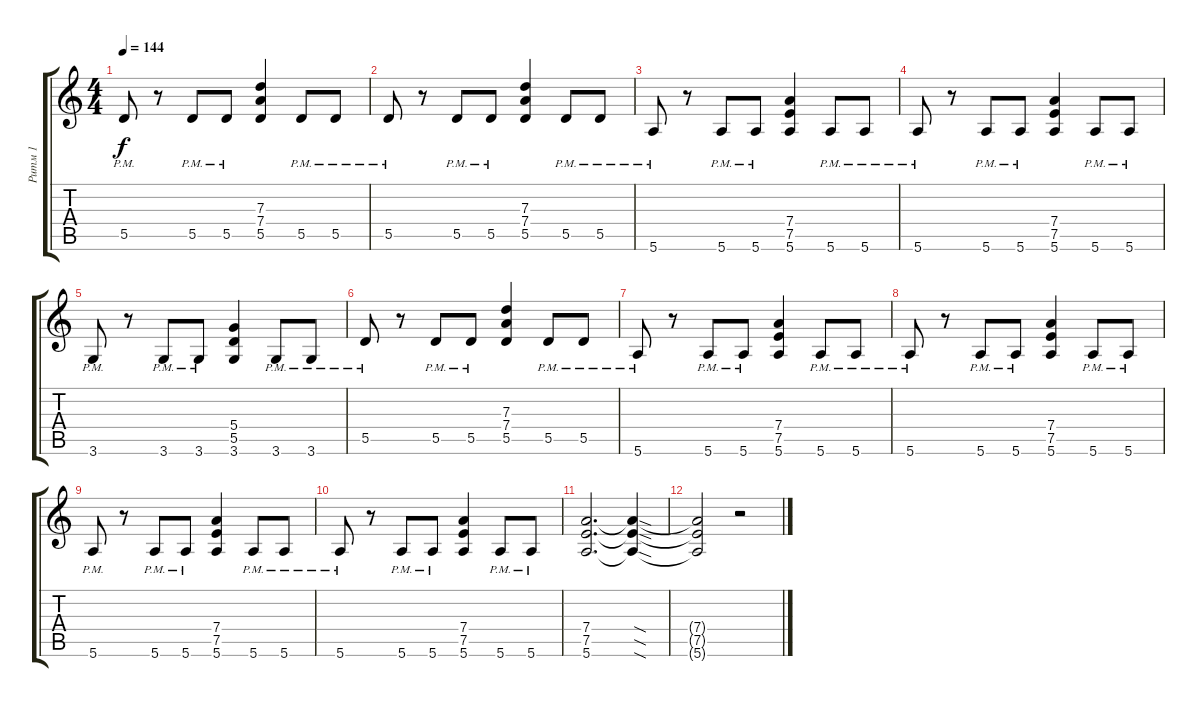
\track ("Ритм 1" "Ритм 1") {instrument distortionguitar}
\staff {score tabs}
\tuning (E4 B3 G3 D3 A2 E2) {hide}
\ts (4 4)
\tempo 144
\clef g2
\ks c
5.5{pm}.8{dy f} r.8 5.5{pm}.8 5.5{pm}.8 (7.3 7.4 5.5).4 5.5{pm}.8 5.5{pm}.8 |
5.5{pm}.8 r.8 5.5{pm}.8 5.5{pm}.8 (7.3 7.4 5.5).4 5.5{pm}.8 5.5{pm}.8 |
5.6{pm}.8 r.8 5.6{pm}.8 5.6{pm}.8 (7.4 7.5 5.6).4 5.6{pm}.8 5.6{pm}.8 |
5.6{pm}.8 r.8 5.6{pm}.8 5.6{pm}.8 (7.4 7.5 5.6).4 5.6{pm}.8 5.6{pm}.8 |
3.6{pm}.8 r.8 3.6{pm}.8 3.6{pm}.8 (5.4 5.5 3.6).4 3.6{pm}.8 3.6{pm}.8 |
5.5{pm}.8 r.8 5.5{pm}.8 5.5{pm}.8 (7.3 7.4 5.5).4 5.5{pm}.8 5.5{pm}.8 |
5.6{pm}.8 r.8 5.6{pm}.8 5.6{pm}.8 (7.4 7.5 5.6).4 5.6{pm}.8 5.6{pm}.8 |
5.6{pm}.8 r.8 5.6{pm}.8 5.6{pm}.8 (7.4 7.5 5.6).4 5.6{pm}.8 5.6{pm}.8 |
5.6{pm}.8 r.8 5.6{pm}.8 5.6{pm}.8 (7.4 7.5 5.6).4 5.6{pm}.8 5.6{pm}.8 |
5.6{pm}.8 r.8 5.6{pm}.8 5.6{pm}.8 (7.4 7.5 5.6).4 5.6{pm}.8 5.6{pm}.8 |
(7.4 7.5 5.6).2{d} (7.4{sod t} 7.5{sod t} 5.6{sod t}).4 |
(7.4{t} 7.5{t} 5.6{t}).2 r.2
